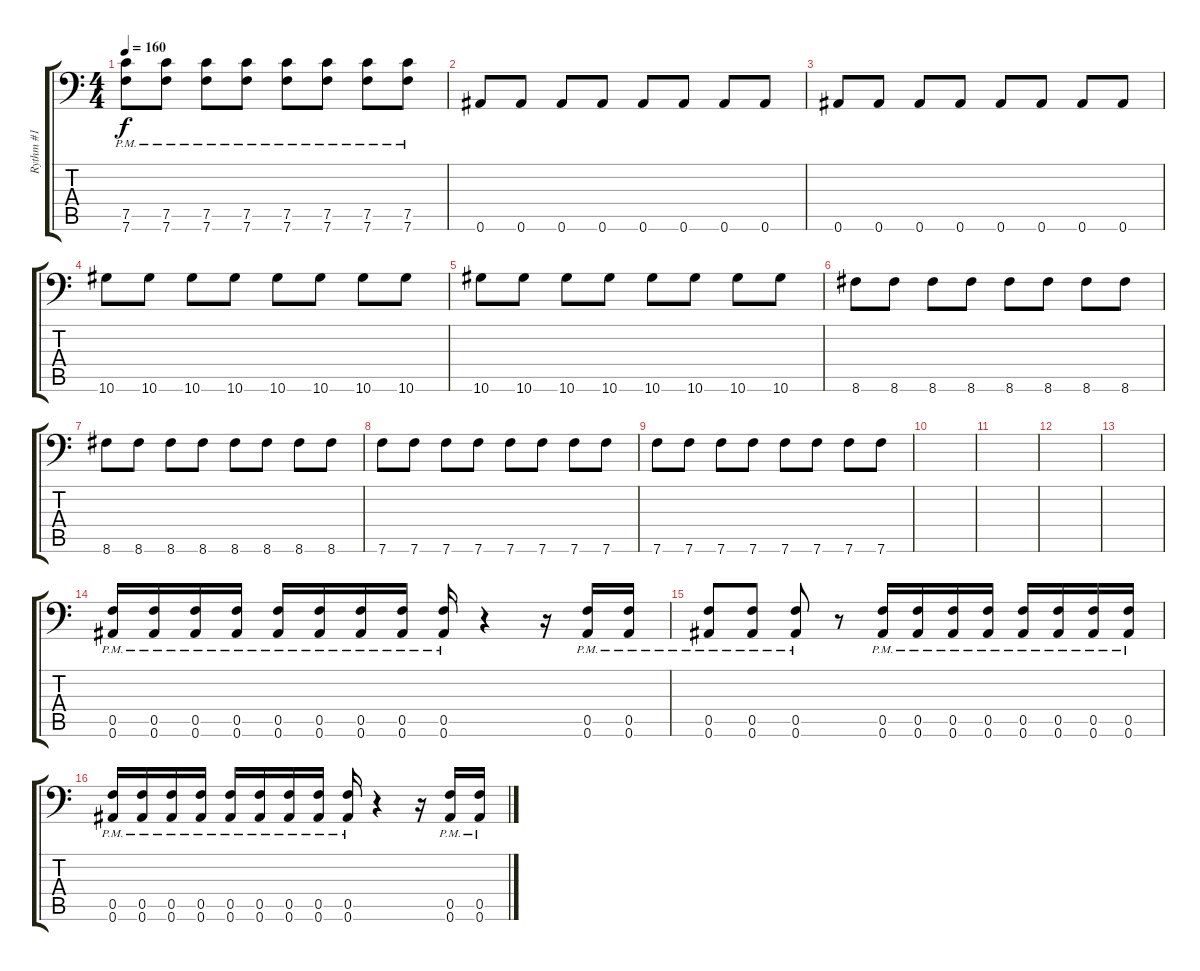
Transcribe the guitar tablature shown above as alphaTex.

\track ("Rythm #1" "Rythm #1") {instrument distortionguitar}
\staff {score tabs}
\tuning (C4 G3 Eb3 Bb2 F2 Bb1) {hide}
\ts (4 4)
\tempo 160
\clef f4
\ks c
(7.5{pm} 7.6{pm}).8{dy f} (7.5{pm} 7.6{pm}).8 (7.5{pm} 7.6{pm}).8 (7.5{pm} 7.6{pm}).8 (7.5{pm} 7.6{pm}).8 (7.5{pm} 7.6{pm}).8 (7.5{pm} 7.6{pm}).8 (7.5{pm} 7.6{pm}).8 |
0.6.8 0.6.8 0.6.8 0.6.8 0.6.8 0.6.8 0.6.8 0.6.8 |
0.6.8 0.6.8 0.6.8 0.6.8 0.6.8 0.6.8 0.6.8 0.6.8 |
10.6.8 10.6.8 10.6.8 10.6.8 10.6.8 10.6.8 10.6.8 10.6.8 |
10.6.8 10.6.8 10.6.8 10.6.8 10.6.8 10.6.8 10.6.8 10.6.8 |
8.6.8 8.6.8 8.6.8 8.6.8 8.6.8 8.6.8 8.6.8 8.6.8 |
8.6.8 8.6.8 8.6.8 8.6.8 8.6.8 8.6.8 8.6.8 8.6.8 |
7.6.8 7.6.8 7.6.8 7.6.8 7.6.8 7.6.8 7.6.8 7.6.8 |
7.6.8 7.6.8 7.6.8 7.6.8 7.6.8 7.6.8 7.6.8 7.6.8 |
|
|
|
|
(0.5{pm} 0.6{pm}).16 (0.5{pm} 0.6{pm}).16 (0.5{pm} 0.6{pm}).16 (0.5{pm} 0.6{pm}).16 (0.5{pm} 0.6{pm}).16 (0.5{pm} 0.6{pm}).16 (0.5{pm} 0.6{pm}).16 (0.5{pm} 0.6{pm}).16 (0.5{pm} 0.6{pm}).16 r.4 r.16 (0.5{pm} 0.6{pm}).16 (0.5{pm} 0.6{pm}).16 |
(0.5{pm} 0.6{pm}).8 (0.5{pm} 0.6{pm}).8 (0.5{pm} 0.6{pm}).8 r.8 (0.5{pm} 0.6{pm}).16 (0.5{pm} 0.6{pm}).16 (0.5{pm} 0.6{pm}).16 (0.5{pm} 0.6{pm}).16 (0.5{pm} 0.6{pm}).16 (0.5{pm} 0.6{pm}).16 (0.5{pm} 0.6{pm}).16 (0.5{pm} 0.6{pm}).16 |
(0.5{pm} 0.6{pm}).16 (0.5{pm} 0.6{pm}).16 (0.5{pm} 0.6{pm}).16 (0.5{pm} 0.6{pm}).16 (0.5{pm} 0.6{pm}).16 (0.5{pm} 0.6{pm}).16 (0.5{pm} 0.6{pm}).16 (0.5{pm} 0.6{pm}).16 (0.5{pm} 0.6{pm}).16 r.4 r.16 (0.5{pm} 0.6{pm}).16 (0.5{pm} 0.6{pm}).16
